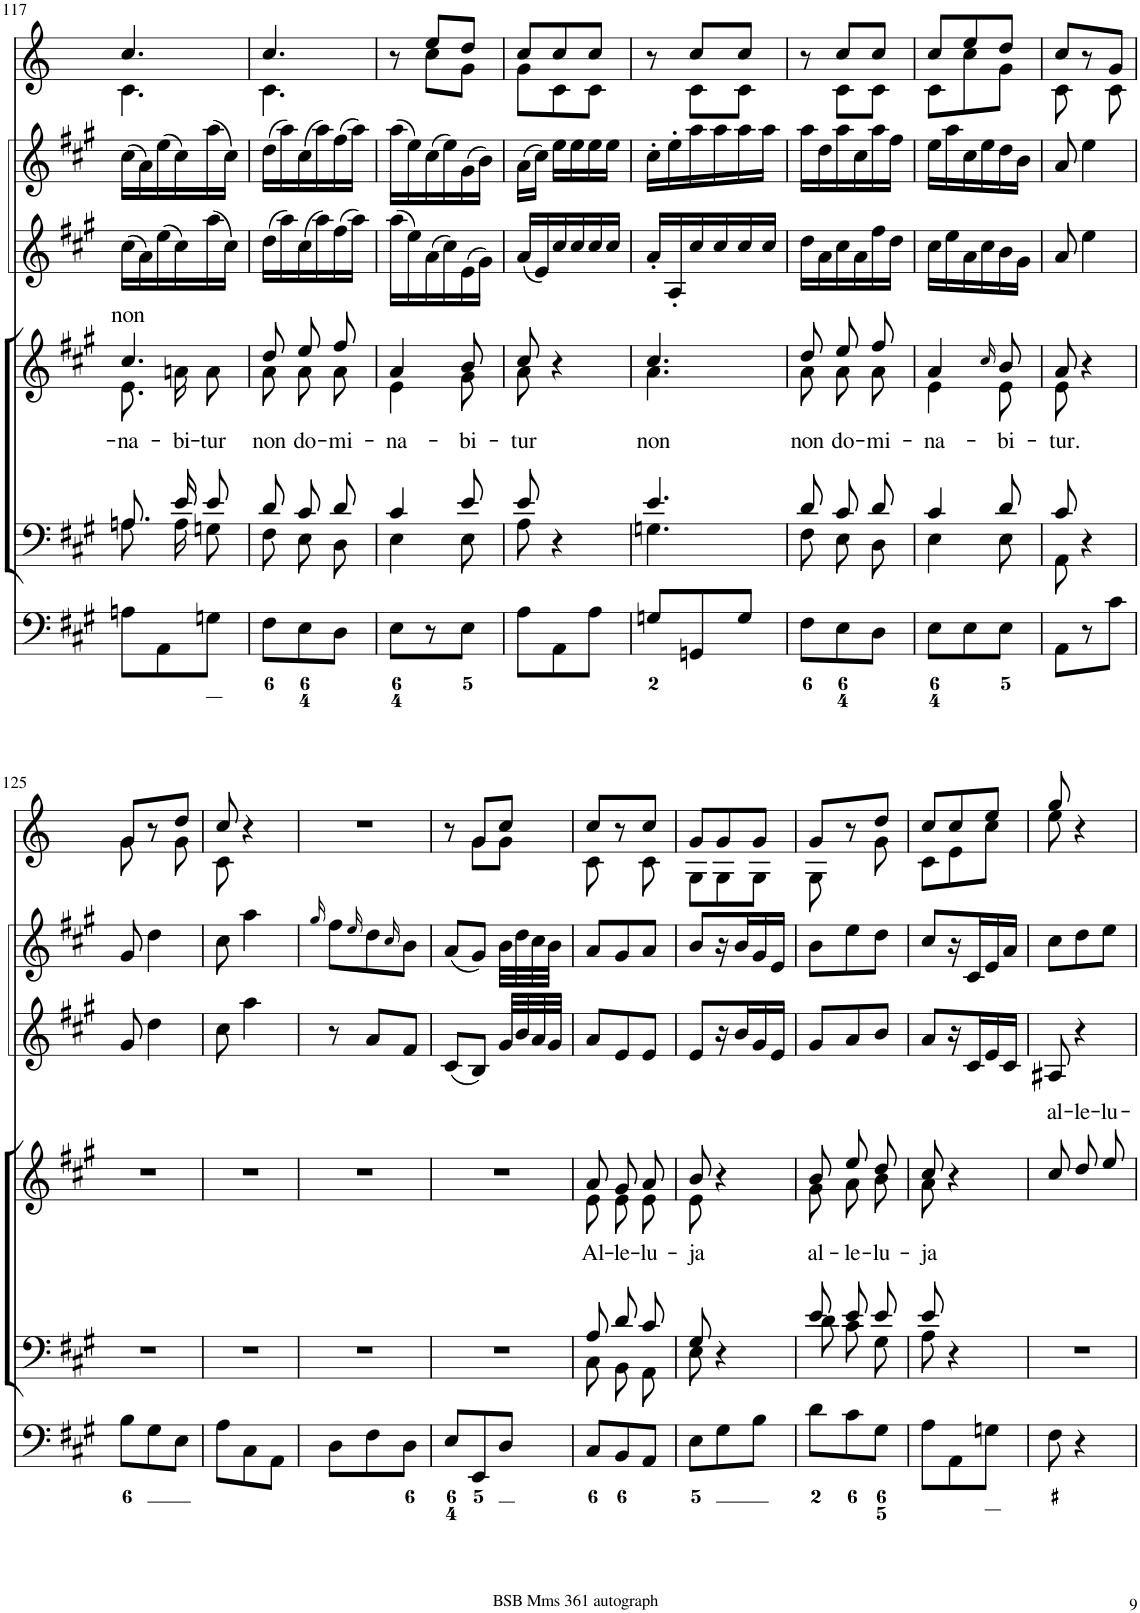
**kern	**kern	**kern	**text	**kern	**kern	**kern
*part6	*part5	*part4	*part4	*part3	*part2	*part1
*staff6	*staff5	*staff4	*staff4	*staff3	*staff2	*staff1
*I"Organ	*I"Voice	*I"Voice	*	*I"Violin	*I"Violini	*I"Corni in A
*	*	*	*	*I'Vln	*I'Vln	*
!!LO:PB:g=z
*clefF4	*clefF4	*clefG2	*	*clefG2	*clefG2	*clefG2
*	*	*	*	*	*	*Trd2c3
*k[f#c#g#]	*k[f#c#g#]	*k[f#c#g#]	*	*k[f#c#g#]	*k[f#c#g#]	*k[]
*M3/8	*M3/8	*M3/8	*	*M3/8	*M3/8	*M3/8
=117	=117	=117	=117	=117	=117	=117
*	*^	*	*	*	*	*
!	!	!	!	!LO:LY:a	!	!	!
*	*	*	*^	*	*	*	*
!	!	!	!	!	!LO:LY:b	!	!	!
*	*	*	*	*	*	*	*	*^
8An\L	8.A/L	8.An\L	4.cc#/	8.e\L	-na-	(16cc#\LL	(16cc#\LL	4.cc/	4.c\
.	.	.	.	.	.	16a\)	16a\)	.	.
8AA\	.	.	.	.	.	(16ee\	(16ee\	.	.
!	!	!	!	!	!LO:LY:b	!	!	!	!
.	16e/K	16A\K	.	16an\K	-bi-	16cc#\)	16cc#\)	.	.
!	!	!	!	!	!LO:LY:b	!	!	!	!
8Gn\J	8e/J	8Gn\J	.	8a\J	-tur	(16aa\	(16aa\	.	.
.	.	.	.	.	.	16cc#\JJ)	16cc#\JJ)	.	.
=118	=118	=118	=118	=118	=118	=118	=118	=118	=118
!	!	!	!	!	!LO:LY:b	!	!	!	!
8F#\L	8d/L	8F#\L	8dd/L	8a\L	non	(16dd\LL	(16dd\LL	4.cc/	4.c\
.	.	.	.	.	.	16aa\)	16aa\)	.	.
!	!	!	!	!	!LO:LY:b	!	!	!	!
8E\	8c#/	8E\	8ee/	8a\	do-	(16cc#\	(16cc#\	.	.
.	.	.	.	.	.	16aa\)	16aa\)	.	.
!	!	!	!	!	!LO:LY:b	!	!	!	!
8D\J	8d/J	8D\J	8ff#/J	8a\J	-mi-	(16ff#\	(16ff#\	.	.
.	.	.	.	.	.	16aa\JJ)	16aa\JJ)	.	.
=119	=119	=119	=119	=119	=119	=119	=119	=119	=119
!	!	!	!	!	!LO:LY:b	!	!	!	!
8E\L	4c#/	4E\	4a/	4e\	-na-	(16aa\LL	(16aa\LL	8r	8ryy
.	.	.	.	.	.	16ee\)	16ee\)	.	.
8r	.	.	.	.	.	(16a\	(16cc#\	8ee/L	8cc\L
.	.	.	.	.	.	16cc#\)	16ee\)	.	.
!	!	!	!	!	!LO:LY:b	!	!	!	!
8E\J	8e/	8E\	8b/	8g#\	-bi-	(16e\	(16g#\	8dd/J	8g\J
.	.	.	.	.	.	16g#\JJ)	16b\JJ)	.	.
=120	=120	=120	=120	=120	=120	=120	=120	=120	=120
!	!	!	!	!	!LO:LY:b	!	!	!	!
8A\L	8e/	8A\	8cc#/	8a\	-tur	(16a/LL	(16a\LL	8cc/L	8g\L
.	.	.	.	.	.	16e/)	16cc#\JJ)	.	.
8AA\	4r	4ryy	4r	4ryy	.	16cc#/	16ee\LL	8cc/	8c\
.	.	.	.	.	.	16cc#/	16ee\	.	.
8A\J	.	.	.	.	.	16cc#/	16ee\	8cc/J	8c\J
.	.	.	.	.	.	16cc#/JJ	16ee\JJ	.	.
=121	=121	=121	=121	=121	=121	=121	=121	=121	=121
!	!	!	!	!	!LO:LY:b	!	!	!	!
8Gn/L	4.e/	4.Gn\	4.cc#/	4.a\	non	16a'/LL	16cc#'\LL	8r	8ryy
.	.	.	.	.	.	16A'/	16ee'\	.	.
8GGn/	.	.	.	.	.	16cc#/	16aa\	8cc/L	8c\L
.	.	.	.	.	.	16cc#/	16aa\	.	.
8G/J	.	.	.	.	.	16cc#/	16aa\	8cc/J	8c\J
.	.	.	.	.	.	16cc#/JJ	16aa\JJ	.	.
=122	=122	=122	=122	=122	=122	=122	=122	=122	=122
!	!	!	!	!	!LO:LY:b	!	!	!	!
8F#\L	8d/L	8F#\L	8dd/L	8a\L	non	16dd\LL	16aa\LL	8r	8ryy
.	.	.	.	.	.	16a\	16dd\	.	.
!	!	!	!	!	!LO:LY:b	!	!	!	!
8E\	8c#/	8E\	8ee/	8a\	do-	16cc#\	16aa\	8cc/L	8c\L
.	.	.	.	.	.	16a\	16cc#\	.	.
!	!	!	!	!	!LO:LY:b	!	!	!	!
8D\J	8d/J	8D\J	8ff#/J	8a\J	-mi-	16ff#\	16aa\	8cc/J	8c\J
.	.	.	.	.	.	16dd\JJ	16ff#\JJ	.	.
=123	=123	=123	=123	=123	=123	=123	=123	=123	=123
!	!	!	!	!	!LO:LY:b	!	!	!	!
8E\L	4c#/	4E\	4a/	4e\	-na-	16cc#\LL	16ee\LL	8cc/L	8c\L
.	.	.	.	.	.	16ee\	16aa\	.	.
8E\	.	.	.	.	.	16a\	16cc#\	8ee/	8cc\
.	.	.	.	.	.	16cc#\	16ee\	.	.
.	.	.	16qcc#/	.	.	.	.	.	.
!	!	!	!	!	!LO:LY:b	!	!	!	!
8E\J	8d/	8E\	8b/	8e\	-bi-	16b\	16dd\	8dd/J	8g\J
.	.	.	.	.	.	16g#\JJ	16b\JJ	.	.
=124	=124	=124	=124	=124	=124	=124	=124	=124	=124
!	!	!	!	!	!LO:LY:b	!	!	!	!
8AA\L	8c#/	8AA\	8a/	8e\	-tur.	8a/	8a/	8cc/L	8c\
8r	4r	4ryy	4r	4ryy	.	4ee\	4ee\	8r	8ryy
8c#\J	.	.	.	.	.	.	.	8g/J	8c\
*	*v	*v	*	*	*	*	*	*	*
*	*	*v	*v	*	*	*	*	*
!!LO:LB:g=z	!!
=125	=125	=125	=125	=125	=125	=125	=125
8B\L	4.r	4.r	.	8g#/	8g#/	8g/L	8g\
8G#\	.	.	.	4dd\	4dd\	8r	8ryy
8E\J	.	.	.	.	.	8dd/J	8g\
=126	=126	=126	=126	=126	=126	=126	=126
8A\L	4.r	4.r	.	8cc#\	8cc#\	8cc/	8c\
8C#\	.	.	.	4aa\	4aa\	4r	4ryy
8AA\J	.	.	.	.	.	.	.
*	*	*	*	*	*	*v	*v
=127	=127	=127	=127	=127	=127	=127
.	.	.	.	.	16qgg#/	.
8D\L	4.r	4.r	.	8r	8ff#\L	4.r
.	.	.	.	.	16qee/	.
8F#\	.	.	.	8a/L	8dd\	.
.	.	.	.	.	16qcc#/	.
8D\J	.	.	.	8f#/J	8b\J	.
=128	=128	=128	=128	=128	=128	=128
*	*	*	*	*	*	*^
8E/L	4.r	4.r	.	(8c#/L	(8a/L	8r	8ryy
8EE/	.	.	.	8B/J)	8g#/J)	8g/L	8g\L
8D/J	.	.	.	32g#/LLL	32b\LLL	8cc/J	8g\J
.	.	.	.	32b/	32dd\	.	.
.	.	.	.	32a/	32cc#\	.	.
.	.	.	.	32g#/JJJ	32b\JJJ	.	.
=129	=129	=129	=129	=129	=129	=129	=129
*	*^	*	*	*	*	*	*
!	!	!	!	!LO:LY:b	!	!	!	!
*	*	*	*^	*	*	*	*	*
8C#/L	8A/L	8C#\L	8a/L	8e\L	Al-	8a/L	8a/L	8cc/L	8c\
!	!	!	!	!	!LO:LY:b	!	!	!	!
8BB/	8d/	8BB\	8g#/	8e\	-le-	8e/	8g#/	8r	8ryy
!	!	!	!	!	!LO:LY:b	!	!	!	!
8AA/J	8c#/J	8AA\J	8a/J	8e\J	-lu-	8e/J	8a/J	8cc/J	8c\
=130	=130	=130	=130	=130	=130	=130	=130	=130	=130
!	!	!	!	!	!LO:LY:b	!	!	!	!
8E\L	8G#/	8E\	8b/	8e\	-ja	8e/L	8b/L	8g/L	8G\L
8G#\	4r	4ryy	4r	4ryy	.	16r	16r	8g/	8G\
.	.	.	.	.	.	16b/	16b/	.	.
8B\J	.	.	.	.	.	16g#/	16g#/	8g/J	8G\J
.	.	.	.	.	.	16e/JJ	16e/JJ	.	.
=131	=131	=131	=131	=131	=131	=131	=131	=131	=131
!	!	!	!	!	!LO:LY:b	!	!	!	!
8d\L	8e/L	8d\L	8b/L	8g#\L	al-	8g#/L	8b\L	8g/L	8G\
!	!	!	!	!	!LO:LY:b	!	!	!	!
8c#\	8e/	8c#\	8ee/	8a\	-le-	8a/	8ee\	8r	8ryy
!	!	!	!	!	!LO:LY:b	!	!	!	!
8G#\J	8e/J	8G#\J	8dd/J	8b\J	-lu-	8b/J	8dd\J	8dd/J	8g\
=132	=132	=132	=132	=132	=132	=132	=132	=132	=132
!	!	!	!	!	!LO:LY:b	!	!	!	!
8A\L	8e/	8A\	8cc#/	8a\	-ja	8a/L	8cc#/L	8cc/L	8c\L
8AA\	4r	4ryy	4r	4ryy	.	16r	16r	8cc/	8e\
.	.	.	.	.	.	16c#/	16c#/	.	.
8Gn\J	.	.	.	.	.	16e/	16e/	8ee/J	8cc\J
.	.	.	.	.	.	16c#/JJ	16a/JJ	.	.
*	*v	*v	*	*	*	*	*	*	*
*	*	*v	*v	*	*	*	*	*
=133	=133	=133	=133	=133	=133	=133	=133
!	!	!	!LO:LY:a	!	!	!	!
8F#\	4.r	8cc#/L	al-	8A#X/	8cc#\L	8gg/	8ee\
!	!	!	!LO:LY:a	!	!	!	!
4r	.	8dd/	-le-	4r	8dd\	4r	4ryy
!	!	!	!LO:LY:a	!	!	!	!
.	.	8ee/J	-lu-	.	8ee\J	.	.
*	*	*	*	*	*	*v	*v
=	=	=	=	=	=	=
*-	*-	*-	*-	*-	*-	*-
